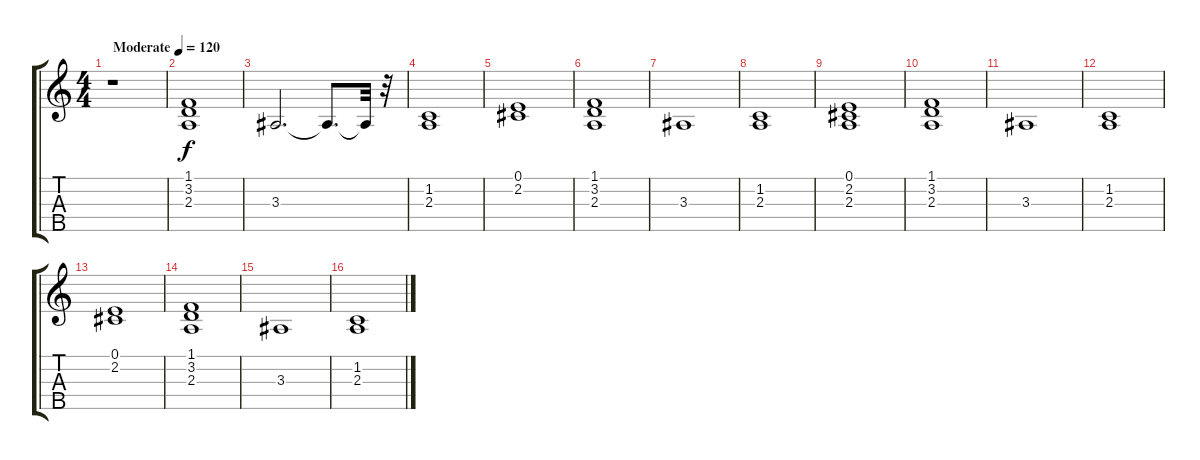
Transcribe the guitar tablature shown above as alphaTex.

\track "" {instrument synthstrings1}
\staff {score tabs}
\tuning (E4 B3 G3 D3 A2) {hide}
\ts (4 4)
\tempo (120 "Moderate")
\clef g2
\ks c
r.1{dy f instrument synthstrings1} |
(1.1 3.2 2.3).1 |
3.3.2{d} 3.3{t}.8{d} 3.3{t}.32 r.32 |
(1.2 2.3).1 |
(0.1 2.2).1 |
(1.1 3.2 2.3).1 |
3.3.1 |
(1.2 2.3).1 |
(0.1 2.2 2.3).1 |
(1.1 3.2 2.3).1 |
3.3.1 |
(1.2 2.3).1 |
(0.1 2.2).1 |
(1.1 3.2 2.3).1 |
3.3.1 |
(1.2 2.3).1
